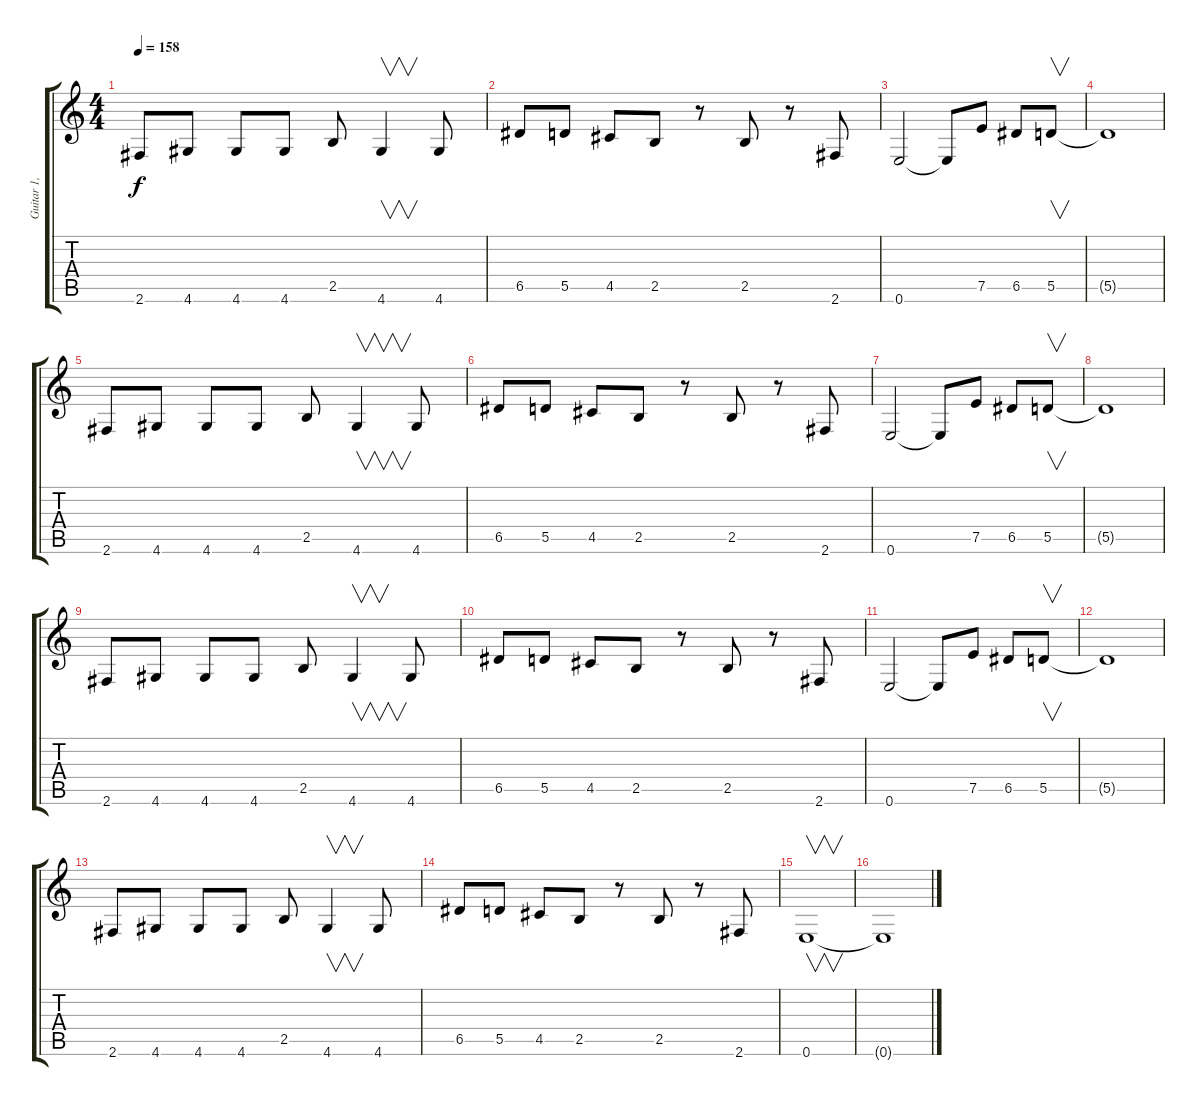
\track ("Guitar 1, Dime" "Guitar 1, ") {instrument overdrivenguitar}
\staff {score tabs}
\tuning (E4 B3 G3 D3 A2 E2) {hide}
\ts (4 4)
\tempo 158
\clef g2
\ks c
2.6.8{dy f} 4.6.8 4.6.8 4.6.8 2.5.8 4.6.4{v} 4.6.8 |
6.5.8 5.5.8 4.5.8 2.5.8 r.8 2.5.8 r.8 2.6.8 |
0.6.2 0.6{t}.8 7.5.8 6.5.8 5.5.8{v} |
5.5{t}.1 |
2.6.8 4.6.8 4.6.8 4.6.8 2.5.8 4.6.4{v} 4.6.8 |
6.5.8 5.5.8 4.5.8 2.5.8 r.8 2.5.8 r.8 2.6.8 |
0.6.2 0.6{t}.8 7.5.8 6.5.8 5.5.8{v} |
5.5{t}.1 |
2.6.8 4.6.8 4.6.8 4.6.8 2.5.8 4.6.4{v} 4.6.8 |
6.5.8 5.5.8 4.5.8 2.5.8 r.8 2.5.8 r.8 2.6.8 |
0.6.2 0.6{t}.8 7.5.8 6.5.8 5.5.8{v} |
5.5{t}.1 |
2.6.8 4.6.8 4.6.8 4.6.8 2.5.8 4.6.4{v} 4.6.8 |
6.5.8 5.5.8 4.5.8 2.5.8 r.8 2.5.8 r.8 2.6.8 |
0.6.1{v} |
0.6{t}.1
